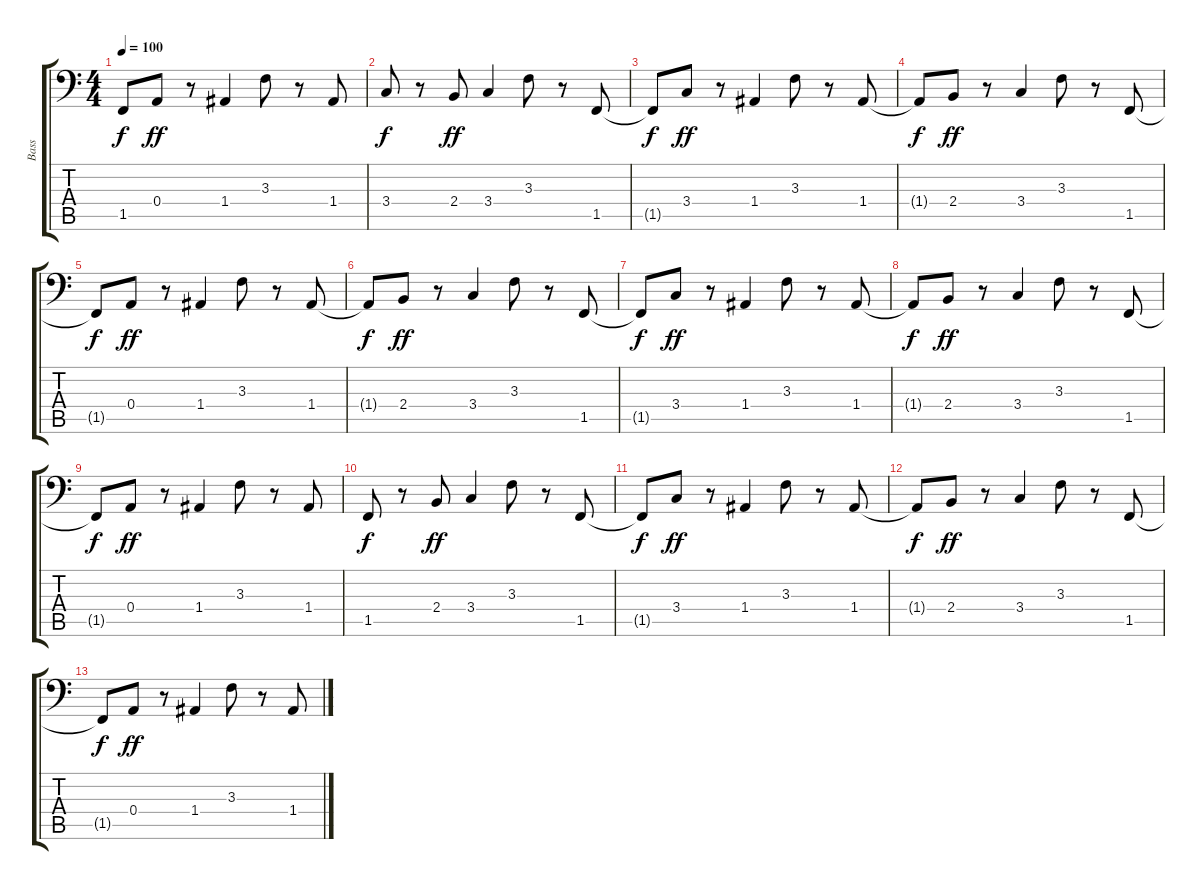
\track ("Bass" "Bass") {instrument electricbasspick}
\staff {score tabs}
\tuning (C3 G2 D2 A1 E1 B0) {hide}
\ts (4 4)
\tempo 100
\clef f4
\ks c
1.5{t}.8{dy f} 0.4.8{dy ff} r.8 1.4.4 3.3.8 r.8 1.4.8 |
3.4.8{dy f} r.8 2.4.8{dy ff} 3.4.4 3.3.8 r.8 1.5.8 |
1.5{t}.8{dy f} 3.4.8{dy ff} r.8 1.4.4 3.3.8 r.8 1.4.8 |
1.4{t}.8{dy f} 2.4.8{dy ff} r.8 3.4.4 3.3.8 r.8 1.5.8 |
1.5{t}.8{dy f} 0.4.8{dy ff} r.8 1.4.4 3.3.8 r.8 1.4.8 |
1.4{t}.8{dy f} 2.4.8{dy ff} r.8 3.4.4 3.3.8 r.8 1.5.8 |
1.5{t}.8{dy f} 3.4.8{dy ff} r.8 1.4.4 3.3.8 r.8 1.4.8 |
1.4{t}.8{dy f} 2.4.8{dy ff} r.8 3.4.4 3.3.8 r.8 1.5.8 |
1.5{t}.8{dy f} 0.4.8{dy ff} r.8 1.4.4 3.3.8 r.8 1.4.8 |
1.5.8{dy f} r.8 2.4.8{dy ff} 3.4.4 3.3.8 r.8 1.5.8 |
1.5{t}.8{dy f} 3.4.8{dy ff} r.8 1.4.4 3.3.8 r.8 1.4.8 |
1.4{t}.8{dy f} 2.4.8{dy ff} r.8 3.4.4 3.3.8 r.8 1.5.8 |
1.5{t}.8{dy f} 0.4.8{dy ff} r.8 1.4.4 3.3.8 r.8 1.4.8
